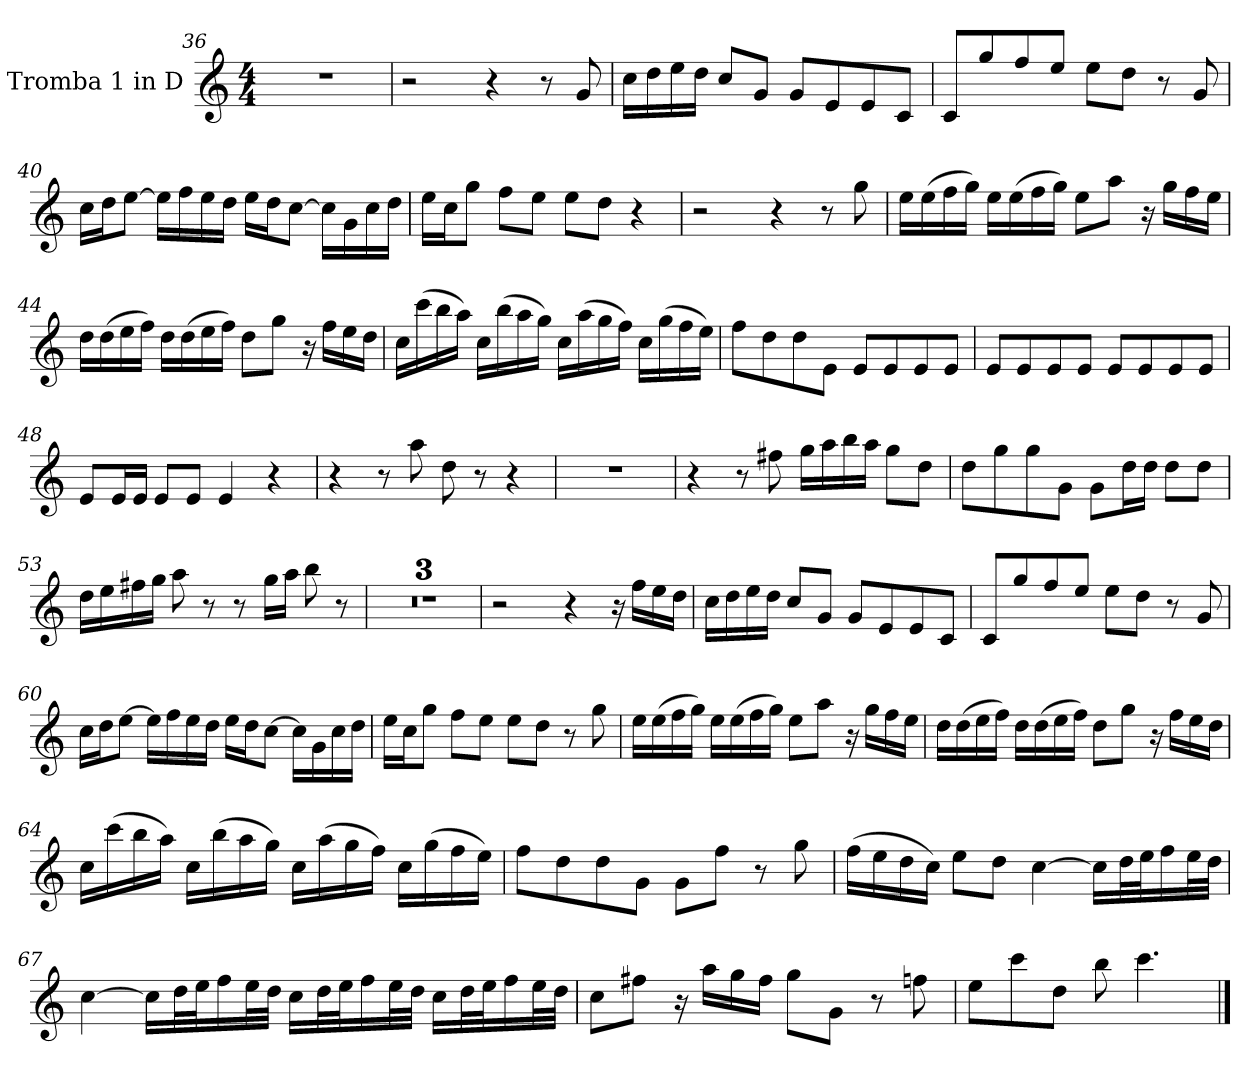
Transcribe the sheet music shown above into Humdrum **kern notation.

**kern
*part1
*staff1
*I"Tromba 1 in D
*I'Tr 1 in D
*clefG2
*ITrd1c2
*k[b-e-]
*M4/4
=36
1r
=37
2r
4r
8r
8f/
=38
16b-\LL
16cc\
16dd\
16cc\JJ
8b-/L
8f/J
8f/L
8d/
8d/
8B-/J
!!LO:LB:g=z
=39
8B-/L
8ff/
8ee-/
8dd/J
8dd\L
8cc\J
8r
8f/
=40
16b-\LL
16cc\J
[8dd\J
16dd\LL]
16ee-\
16dd\
16cc\JJ
16dd\LL
16cc\J
[8b-\J
16b-\LL]
16f\
16b-\
16cc\JJ
=41
16dd\LL
16b-\J
8ff\J
8ee-\L
8dd\J
8dd\L
8cc\J
4r
!!LO:LB:g=z
=42
2r
4r
8r
8ff\
=43
16dd\LL
(16dd\
16ee-\
16ff\JJ)
16dd\LL
(16dd\
16ee-\
16ff\JJ)
8dd\L
8gg\J
16r
16ff\LL
16ee-\
16dd\JJ
!!LO:LB:g=z
=44
16cc\LL
(16cc\
16dd\
16ee-\JJ)
16cc\LL
(16cc\
16dd\
16ee-\JJ)
8cc\L
8ff\J
16r
16ee-\LL
16dd\
16cc\JJ
!!LO:LB:g=z
=45
16b-\LL
(16bb-\
16aa\
16gg\JJ)
16b-\LL
(16aa\
16gg\
16ff\JJ)
16b-\LL
(16gg\
16ff\
16ee-\JJ)
16b-\LL
(16ff\
16ee-\
16dd\JJ)
=46
8ee-\L
8cc\
8cc\
8d\J
8d/L
8d/
8d/
8d/J
!!LO:LB:g=z
=47
8d/L
8d/
8d/
8d/J
8d/L
8d/
8d/
8d/J
!!LO:LB:g=z
=48
8d/L
16d/L
16d/JJ
8d/L
8d/J
4d/
4r
=49
4r
8r
8gg\
8cc\
8r
4r
=50
1r
=51
4r
8r
8een\
16ff\LL
16gg\
16aa\
16gg\JJ
8ff\L
8cc\J
!!LO:LB:g=z
=52
8cc\L
8ff\
8ff\
8f\J
8f\L
16cc\L
16cc\JJ
8cc\L
8cc\J
!!LO:LB:g=z
=53
16cc\LL
16dd\
16een\
16ff\JJ
8gg\
8r
8r
16ff\LL
16gg\JJ
8aa\
8r
=54
1r
=55
1r
=56
1r
=57
2r
4r
16r
16ee-\LL
16dd\
16cc\JJ
!!LO:LB:g=z
=58
16b-\LL
16cc\
16dd\
16cc\JJ
8b-/L
8f/J
8f/L
8d/
8d/
8B-/J
=59
8B-/L
8ff/
8ee-/
8dd/J
8dd\L
8cc\J
8r
8f/
!!LO:LB:g=z
=60
16b-\LL
16cc\J
[8dd\J
16dd\LL]
16ee-\
16dd\
16cc\JJ
16dd\LL
16cc\J
[8b-\J
16b-\LL]
16f\
16b-\
16cc\JJ
=61
16dd\LL
16b-\J
8ff\J
8ee-\L
8dd\J
8dd\L
8cc\J
8r
8ff\
!!LO:PB:g=z
=62
16dd\LL
(16dd\
16ee-\
16ff\JJ)
16dd\LL
(16dd\
16ee-\
16ff\JJ)
8dd\L
8gg\J
16r
16ff\LL
16ee-\
16dd\JJ
=63
16cc\LL
(16cc\
16dd\
16ee-\JJ)
16cc\LL
(16cc\
16dd\
16ee-\JJ)
8cc\L
8ff\J
16r
16ee-\LL
16dd\
16cc\JJ
!!LO:LB:g=z
=64
16b-\LL
(16bb-\
16aa\
16gg\JJ)
16b-\LL
(16aa\
16gg\
16ff\JJ)
16b-\LL
(16gg\
16ff\
16ee-\JJ)
16b-\LL
(16ff\
16ee-\
16dd\JJ)
=65
8ee-\L
8cc\
8cc\
8f\J
8f\L
8ee-\J
8r
8ff\
!!LO:LB:g=z
=66
(16ee-\LL
16dd\
16cc\
16b-\JJ)
8dd\L
8cc\J
[4b-\
16b-\LL]
32cc\L
32dd\J
16ee-\
32dd\L
32cc\JJJ
!!LO:LB:g=z
=67
[4b-\
16b-\LL]
32cc\L
32dd\J
16ee-\
32dd\L
32cc\JJJ
16b-\LL
32cc\L
32dd\J
16ee-\
32dd\L
32cc\JJJ
16b-\LL
32cc\L
32dd\J
16ee-\
32dd\L
32cc\JJJ
=68
8b-\L
8een\J
16r
16gg\LL
16ff\
16ee\JJ
8ff\L
8f\J
8r
8ee-X\
!!LO:LB:g=z
=69
8dd\L
8bb-\
8cc\J
8aa\
4.bb->\
==
*-
